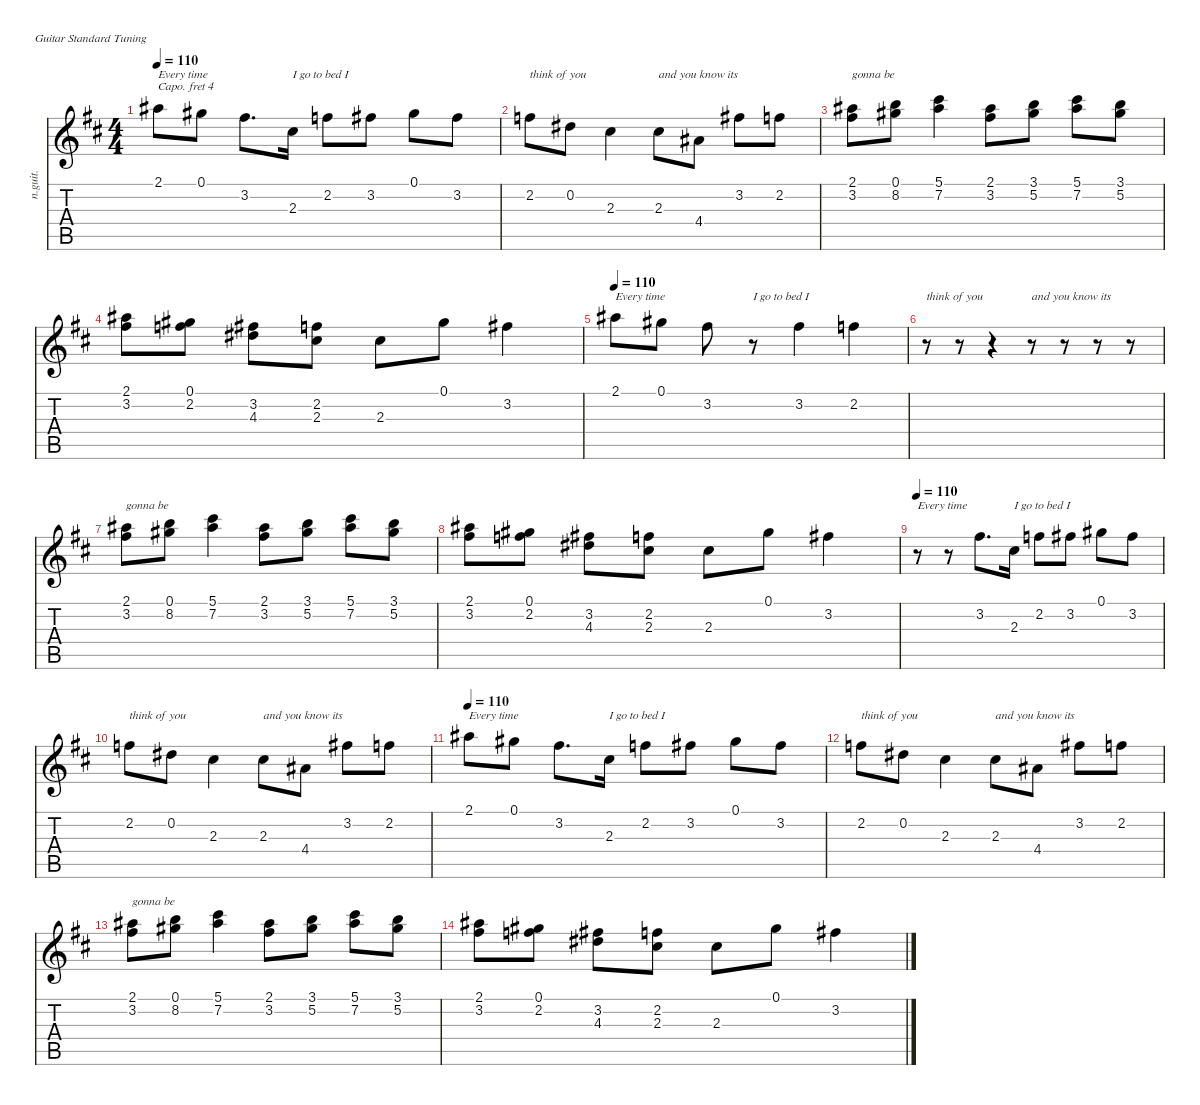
\defaultSystemsLayout 4
\hideDynamics
\bracketExtendMode nobrackets
\track ("Track 3" "n.guit.") {instrument acousticguitarnylon}
\staff {score tabs}
\capo 4
\tuning (E4 B3 G3 D3 A2 E2)
\ts (4 4)
\tempo 110
\clef g2
\ks d
2.1{acc #}.8{txt "Every time" dy f beam Down} 0.1{acc #}.8{beam Down} 3.2{acc #}.8{d beam Down} 2.3{acc #}.16{txt "I go to bed I" beam Down} 2.2{acc forcenatural}.8{beam Down} 3.2{acc #}.8{beam Down} 0.1{acc #}.8{beam Down} 3.2{acc #}.8{beam Down} |
2.2{acc forcenatural}.8{txt "think of you" beam Down} 0.2{acc #}.8{beam Down} 2.3{acc #}.4{beam Down} 2.3{acc #}.8{txt "and you know its" beam Down} 4.4{acc #}.8{beam Down} 3.2{acc #}.8{beam Down} 2.2{acc forcenatural}.8{beam Down} |
(2.1{acc #} 3.2{acc #}).8{txt "gonna be" beam Down} (0.1{acc #} 8.2{acc forcenatural}).8{beam Down} (5.1{acc #} 7.2{acc #}).4{beam Down} (2.1{acc #} 3.2{acc #}).8{beam Down} (3.1{acc forcenatural} 5.2{acc #}).8{beam Down} (5.1{acc #} 7.2{acc #}).8{beam Down} (3.1{acc forcenatural} 5.2{acc #}).8{beam Down} |
(2.1{acc #} 3.2{acc #}).8{beam Down} (0.1{acc #} 2.2{acc forcenatural}).8{beam Down} (3.2{acc #} 4.3{acc #}).8{beam Down} (2.2{acc forcenatural} 2.3{acc #}).8{beam Down} 2.3{acc #}.8{beam Down} 0.1{acc #}.8{beam Down} 3.2{acc #}.4{beam Down} |
\tempo 110
2.1{acc #}.8{txt "Every time" beam Down} 0.1{acc #}.8{beam Down} 3.2{acc #}.8{beam Down} r.8{txt "I go to bed I" beam Down} 3.2{acc #}.4{beam Down} 2.2{acc forcenatural}.4{beam Down} |
r.8{txt "think of you" beam Down} r.8{beam Down} r.4{beam Down} r.8{txt "and you know its" beam Down} r.8{beam Down} r.8{beam Down} r.8{beam Down} |
(2.1{acc #} 3.2{acc #}).8{txt "gonna be" beam Down} (0.1{acc #} 8.2{acc forcenatural}).8{beam Down} (5.1{acc #} 7.2{acc #}).4{beam Down} (2.1{acc #} 3.2{acc #}).8{beam Down} (3.1{acc forcenatural} 5.2{acc #}).8{beam Down} (5.1{acc #} 7.2{acc #}).8{beam Down} (3.1{acc forcenatural} 5.2{acc #}).8{beam Down} |
(2.1{acc #} 3.2{acc #}).8{beam Down} (0.1{acc #} 2.2{acc forcenatural}).8{beam Down} (3.2{acc #} 4.3{acc #}).8{beam Down} (2.2{acc forcenatural} 2.3{acc #}).8{beam Down} 2.3{acc #}.8{beam Down} 0.1{acc #}.8{beam Down} 3.2{acc #}.4{beam Down} |
\tempo 110
r.8{txt "Every time" beam Down} r.8{beam Down} 3.2{acc #}.8{d beam Down} 2.3{acc #}.16{txt "I go to bed I" beam Down} 2.2{acc forcenatural}.8{beam Down} 3.2{acc #}.8{beam Down} 0.1{acc #}.8{beam Down} 3.2{acc #}.8{beam Down} |
2.2{acc forcenatural}.8{txt "think of you" beam Down} 0.2{acc #}.8{beam Down} 2.3{acc #}.4{beam Down} 2.3{acc #}.8{txt "and you know its" beam Down} 4.4{acc #}.8{beam Down} 3.2{acc #}.8{beam Down} 2.2{acc forcenatural}.8{beam Down} |
\tempo 110
2.1{acc #}.8{txt "Every time" beam Down} 0.1{acc #}.8{beam Down} 3.2{acc #}.8{d beam Down} 2.3{acc #}.16{txt "I go to bed I" beam Down} 2.2{acc forcenatural}.8{beam Down} 3.2{acc #}.8{beam Down} 0.1{acc #}.8{beam Down} 3.2{acc #}.8{beam Down} |
2.2{acc forcenatural}.8{txt "think of you" beam Down} 0.2{acc #}.8{beam Down} 2.3{acc #}.4{beam Down} 2.3{acc #}.8{txt "and you know its" beam Down} 4.4{acc #}.8{beam Down} 3.2{acc #}.8{beam Down} 2.2{acc forcenatural}.8{beam Down} |
(2.1{acc #} 3.2{acc #}).8{txt "gonna be" beam Down} (0.1{acc #} 8.2{acc forcenatural}).8{beam Down} (5.1{acc #} 7.2{acc #}).4{beam Down} (2.1{acc #} 3.2{acc #}).8{beam Down} (3.1{acc forcenatural} 5.2{acc #}).8{beam Down} (5.1{acc #} 7.2{acc #}).8{beam Down} (3.1{acc forcenatural} 5.2{acc #}).8{beam Down} |
(2.1{acc #} 3.2{acc #}).8{beam Down} (0.1{acc #} 2.2{acc forcenatural}).8{beam Down} (3.2{acc #} 4.3{acc #}).8{beam Down} (2.2{acc forcenatural} 2.3{acc #}).8{beam Down} 2.3{acc #}.8{beam Down} 0.1{acc #}.8{beam Down} 3.2{acc #}.4{beam Down}
